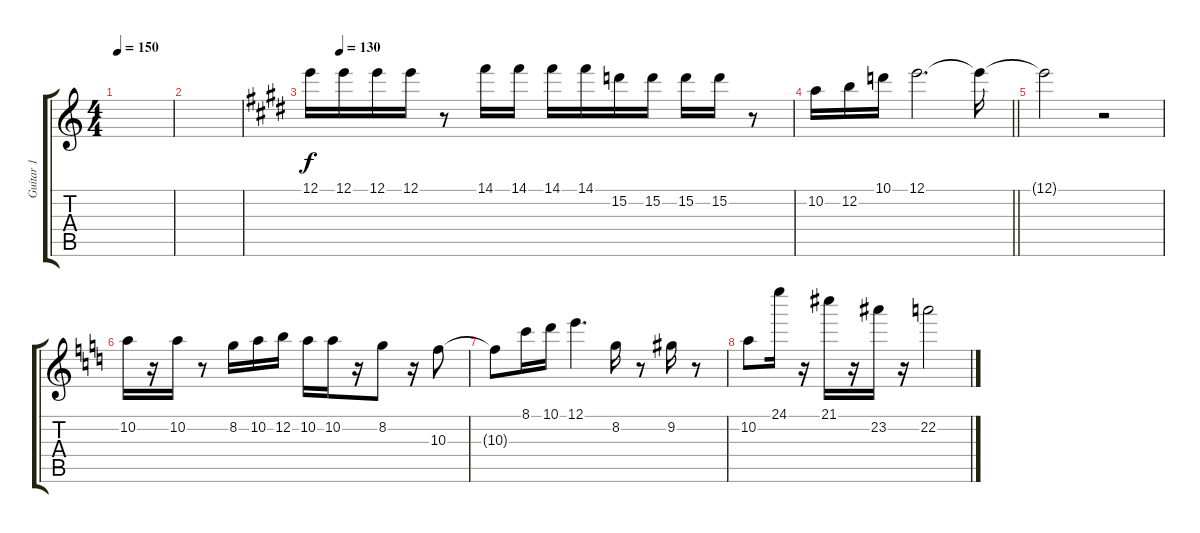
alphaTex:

\track ("Guitar 1" "Guitar 1") {instrument distortionguitar}
\staff {score tabs}
\tuning (E4 B3 G3 D3 A2 E2) {hide}
\ts (4 4)
\tempo 150
\clef g2
\ks c
|
|
\tempo (130 0.0625)
\ks e
12.1.16 12.1.16 12.1.16 12.1.16 r.8 14.1.16 14.1.16 14.1.16 14.1.16 15.2.16 15.2.16 15.2.16 15.2.16 r.8 |
\barLineRight lightlight
\ks c#minor
10.2.16 12.2.16 10.1.16 12.1.2{d} 12.1{t}.16 |
\ks e
12.1{t}.2 r.2 |
\ks c
10.2.16 r.16 10.2.16 r.8 8.2.16 10.2.16 12.2.16 10.2.16 10.2.16 r.16 8.2.8 r.16 10.3.8 |
10.3{t}.8 8.1.16 10.1.16 12.1.4{d} 8.2.16 r.8 9.2.16 r.8 |
10.2.8 24.1.16 r.16 21.1.16 r.16 23.2.16 r.16 22.2.2
